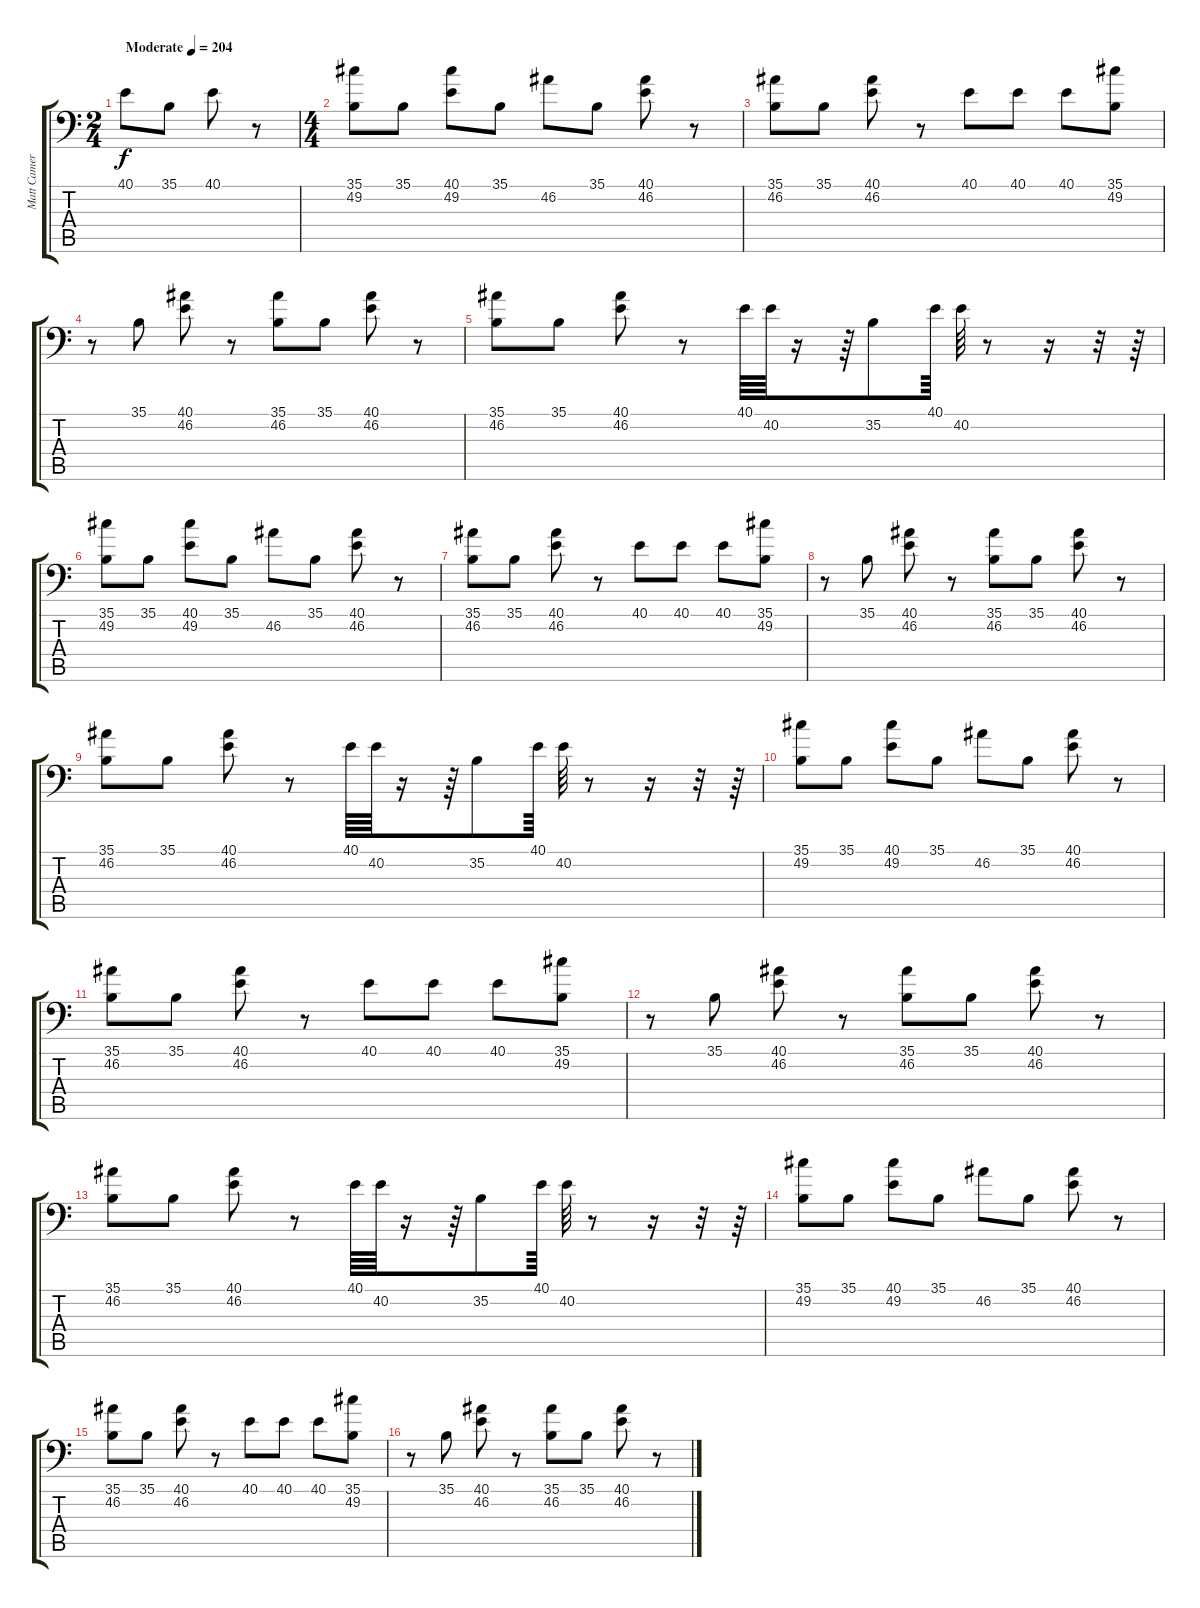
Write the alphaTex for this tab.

\track ("Matt Cameron - Drum Set" "Matt Camer") {instrument acousticgrandpiano}
\staff {score tabs}
\tuning (C-1 C-1 C-1 C-1 C-1 C-1) {hide}
\ts (2 4)
\tempo (204 "Moderate")
\clef f4
\ks c
40.1.8{dy f instrument acousticgrandpiano} 35.1.8 40.1.8 r.8 |
\ts (4 4)
(35.1 49.2).8 35.1.8 (40.1 49.2).8 35.1.8 46.2.8 35.1.8 (40.1 46.2).8 r.8 |
(35.1 46.2).8 35.1.8 (40.1 46.2).8 r.8 40.1.8 40.1.8 40.1.8 (35.1 49.2).8 |
r.8 35.1.8 (40.1 46.2).8 r.8 (35.1 46.2).8 35.1.8 (40.1 46.2).8 r.8 |
(35.1 46.2).8 35.1.8 (40.1 46.2).8 r.8 40.1.64 40.2.64 r.16 r.64 35.2.8 40.1.64 40.2.64 r.8 r.16 r.32 r.64 |
(35.1 49.2).8 35.1.8 (40.1 49.2).8 35.1.8 46.2.8 35.1.8 (40.1 46.2).8 r.8 |
(35.1 46.2).8 35.1.8 (40.1 46.2).8 r.8 40.1.8 40.1.8 40.1.8 (35.1 49.2).8 |
r.8 35.1.8 (40.1 46.2).8 r.8 (35.1 46.2).8 35.1.8 (40.1 46.2).8 r.8 |
(35.1 46.2).8 35.1.8 (40.1 46.2).8 r.8 40.1.64 40.2.64 r.16 r.64 35.2.8 40.1.64 40.2.64 r.8 r.16 r.32 r.64 |
(35.1 49.2).8 35.1.8 (40.1 49.2).8 35.1.8 46.2.8 35.1.8 (40.1 46.2).8 r.8 |
(35.1 46.2).8 35.1.8 (40.1 46.2).8 r.8 40.1.8 40.1.8 40.1.8 (35.1 49.2).8 |
r.8 35.1.8 (40.1 46.2).8 r.8 (35.1 46.2).8 35.1.8 (40.1 46.2).8 r.8 |
(35.1 46.2).8 35.1.8 (40.1 46.2).8 r.8 40.1.64 40.2.64 r.16 r.64 35.2.8 40.1.64 40.2.64 r.8 r.16 r.32 r.64 |
(35.1 49.2).8 35.1.8 (40.1 49.2).8 35.1.8 46.2.8 35.1.8 (40.1 46.2).8 r.8 |
(35.1 46.2).8 35.1.8 (40.1 46.2).8 r.8 40.1.8 40.1.8 40.1.8 (35.1 49.2).8 |
r.8 35.1.8 (40.1 46.2).8 r.8 (35.1 46.2).8 35.1.8 (40.1 46.2).8 r.8
